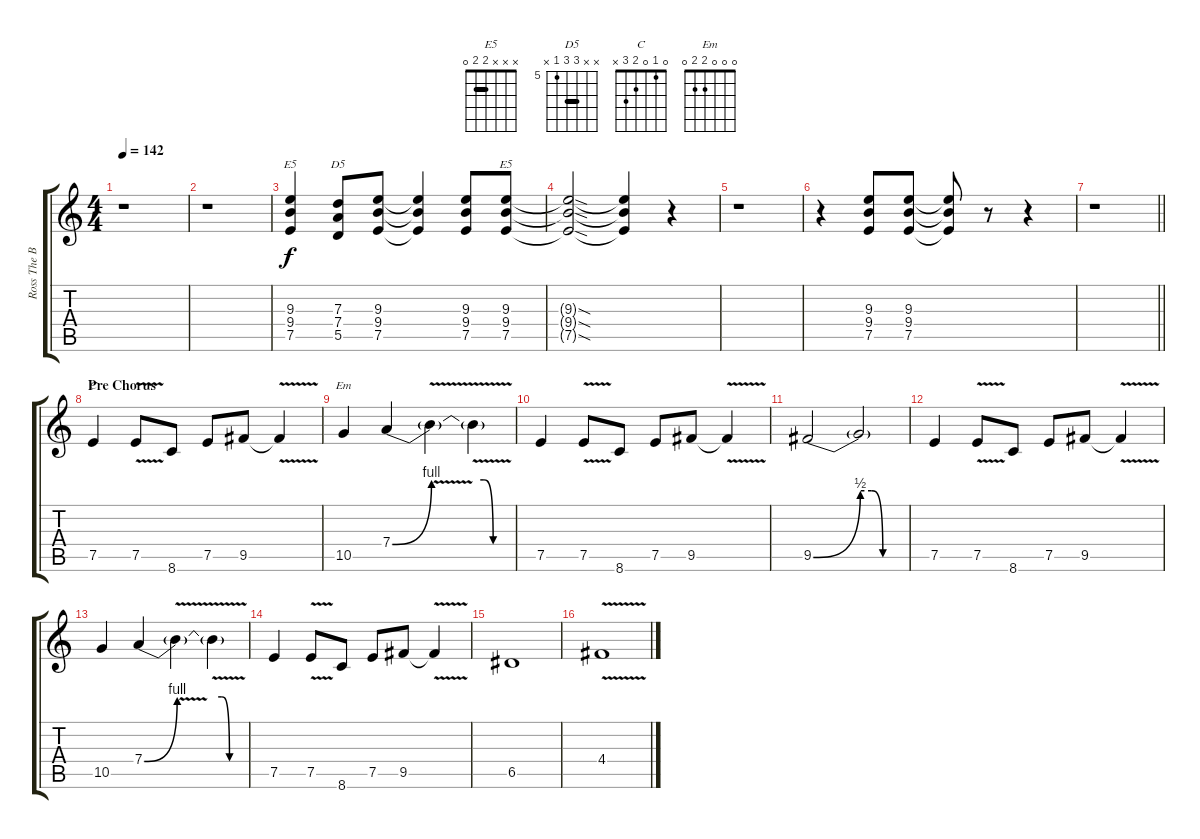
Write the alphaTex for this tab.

\track ("Ross The Boss-Rhythm" "Ross The B") {instrument distortionguitar}
\staff {score tabs}
\tuning (E4 B3 G3 D3 A2 E2) {hide}
\chord ("E5" x x 9 9 7 x) {firstfret 7 barre 9}
\chord ("D5" x x 7 7 5 x) {firstfret 5 barre 7}
\chord ("E5" x x x 2 2 0) {barre 2}
\chord ("C" 0 1 0 2 3 x)
\chord ("Em" 0 0 0 2 2 0)
\ts (4 4)
\tempo 142
\clef g2
\ks c
r.1{dy f} |
r.1 |
(9.3 9.4 7.5).4{ch "E5"} (7.3 7.4 5.5).8{ch "D5"} (9.3 9.4 7.5).8 (9.3{t} 9.4{t} 7.5{t}).4 (9.3 9.4 7.5).8 (9.3 9.4 7.5).8{ch "E5"} |
(9.3{sod t} 9.4{sod t} 7.5{sod t}).2 (9.3{t} 9.4{t} 7.5{t}).4 r.4 |
r.1 |
r.4 (9.3 9.4 7.5).8 (9.3 9.4 7.5).8 (9.3{t} 9.4{t} 7.5{t}).8 r.8 r.4 |
\barLineRight lightlight
r.1 |
\section ("" "Pre Chorus")
7.5.4{ch "C" volume 4} 7.5{v}.8 8.6.8 7.5.8 9.5.8 9.5{v t}.4 |
10.5.4{ch "Em"} 7.4{be (bend 0 0 60 4)}.4 7.4{v t}.4 7.4{be (custom 0 4 15 4 30 0 60 0) t}.4 |
7.5.4 7.5{v}.8 8.6.8 7.5.8 9.5.8 9.5{v t}.4 |
9.5{be (bend 0 0 60 2)}.2 9.5{be (custom 0 2 15 2 30 0 60 0) t}.2 |
7.5.4 7.5{v}.8 8.6.8 7.5.8 9.5.8 9.5{v t}.4 |
10.5.4 7.4{be (bend 0 0 60 4)}.4 7.4{v t}.4 7.4{be (custom 0 4 15 4 30 0 60 0) t}.4 |
7.5.4 7.5{v}.8 8.6.8 7.5.8 9.5.8 9.5{v t}.4 |
6.5.1{volume 7} |
4.4{v}.1
